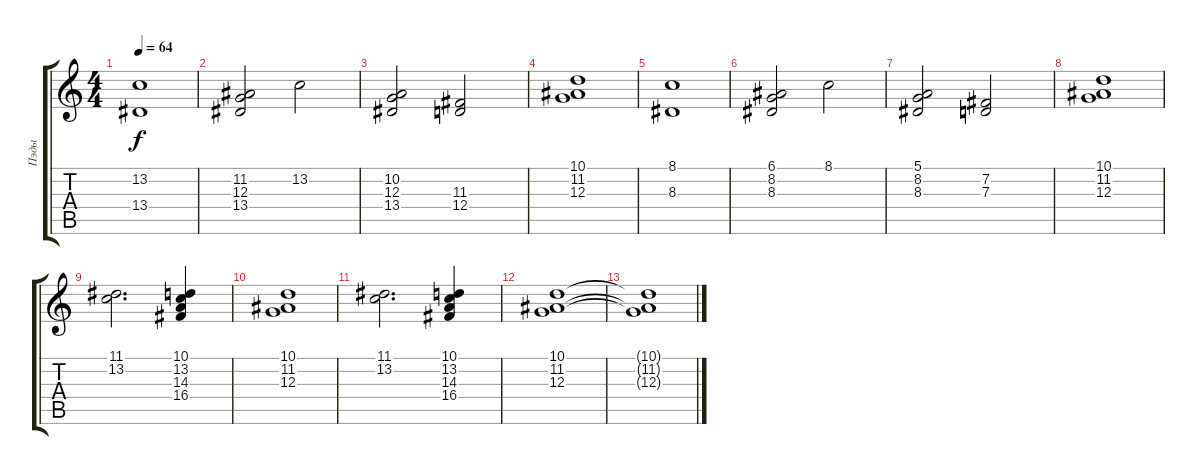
\track ("Пэды" "Пэды") {instrument pad7halo}
\staff {score tabs}
\tuning (E4 B3 G3 D3 A2 E2) {hide}
\ts (4 4)
\tempo 64
\clef g2
\ks c
(13.2 13.4).1{dy f} |
(11.2 12.3 13.4).2 13.2.2 |
(10.2 12.3 13.4).2 (11.3 12.4).2 |
(10.1 11.2 12.3).1 |
(8.1 8.3).1 |
(6.1 8.2 8.3).2 8.1.2 |
(5.1 8.2 8.3).2 (7.2 7.3).2 |
(10.1 11.2 12.3).1 |
(11.1 13.2).2{d} (10.1 13.2 14.3 16.4).4 |
(10.1 11.2 12.3).1 |
(11.1 13.2).2{d} (10.1 13.2 14.3 16.4).4 |
(10.1 11.2 12.3).1 |
(10.1{t} 11.2{t} 12.3{t}).1
